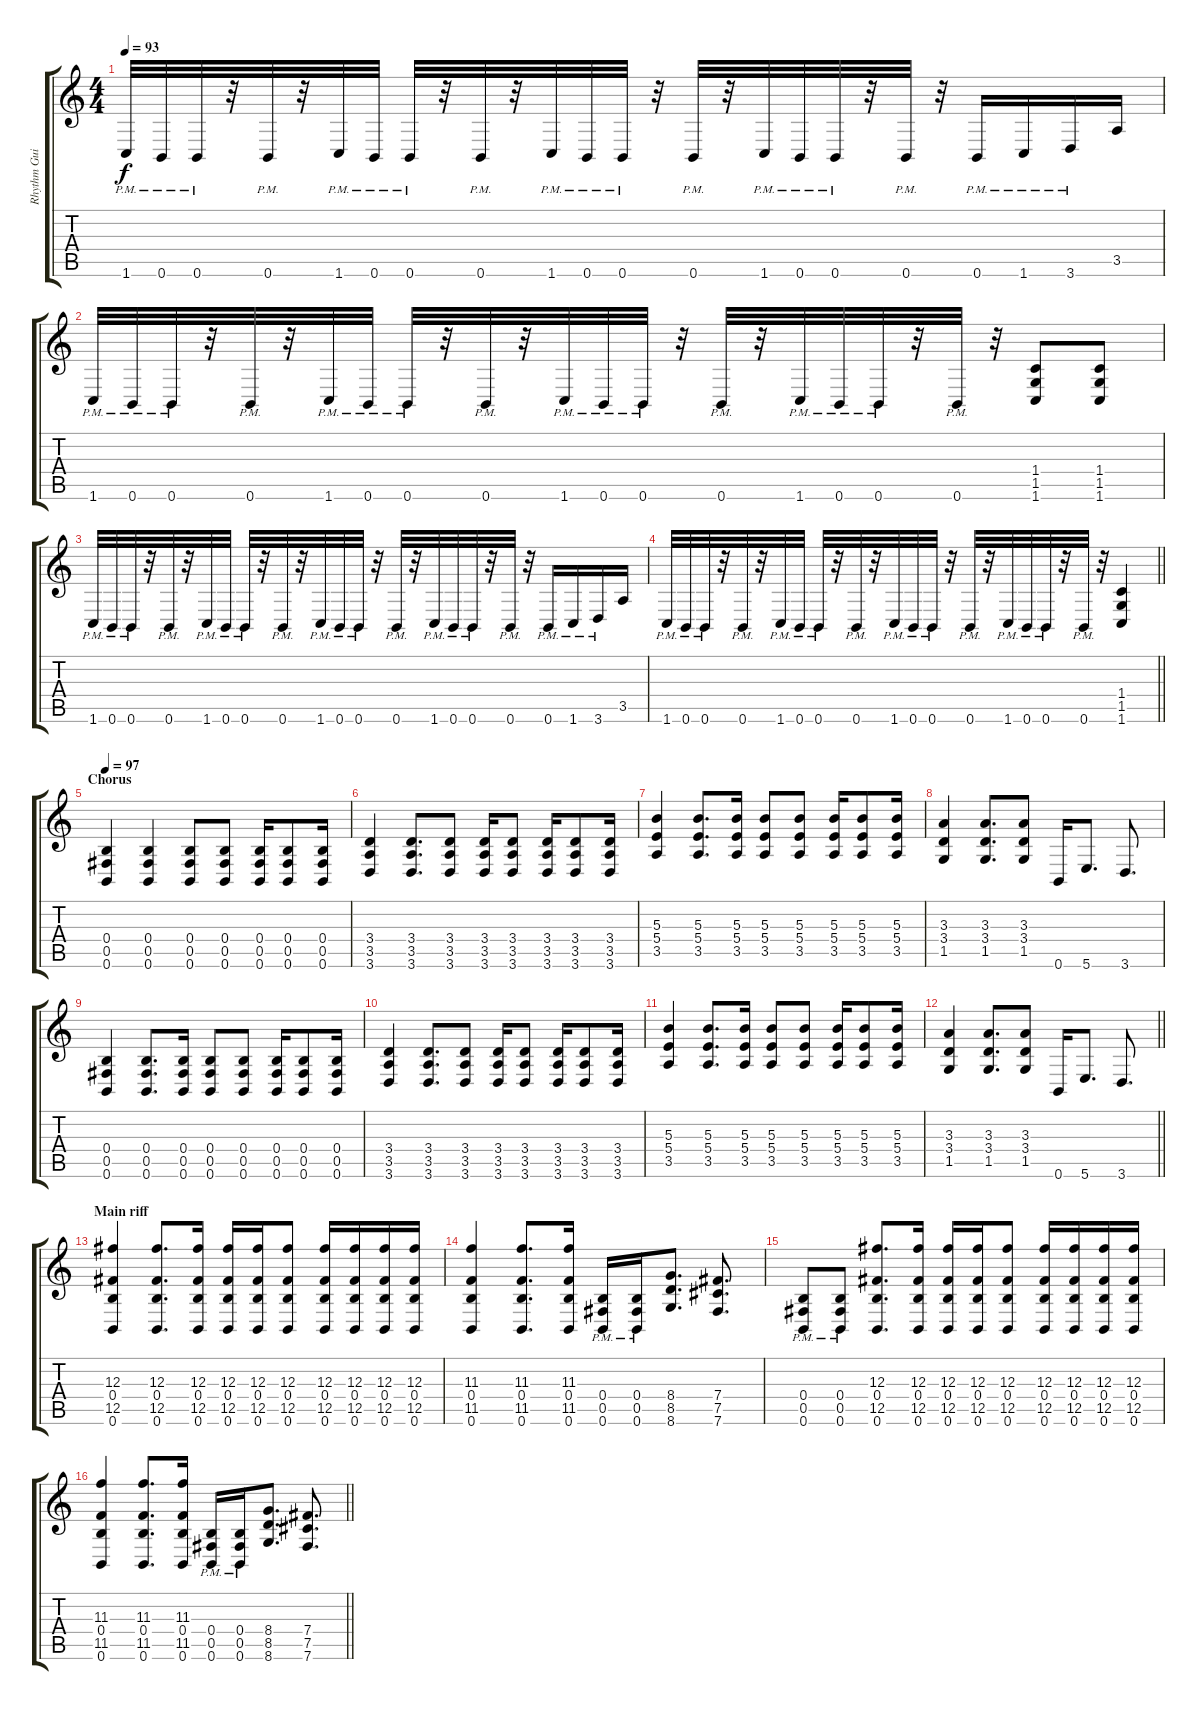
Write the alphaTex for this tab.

\track ("Rhythm Guitar" "Rhythm Gui") {instrument distortionguitar}
\staff {score tabs}
\tuning (B3 B3 Gb3 B2 Gb2 B1) {hide}
\ts (4 4)
\section ("" "")
\tempo 93
\clef g2
\ks c
1.6{pm}.32{dy f} 0.6{pm}.32 0.6{pm}.32 r.32 0.6{pm}.32 r.32 1.6{pm}.32 0.6{pm}.32 0.6{pm}.32 r.32 0.6{pm}.32 r.32 1.6{pm}.32 0.6{pm}.32 0.6{pm}.32 r.32 0.6{pm}.32 r.32 1.6{pm}.32 0.6{pm}.32 0.6{pm}.32 r.32 0.6{pm}.32 r.32 0.6{pm}.16 1.6{pm}.16 3.6{pm}.16 3.5.16 |
1.6{pm}.32 0.6{pm}.32 0.6{pm}.32 r.32 0.6{pm}.32 r.32 1.6{pm}.32 0.6{pm}.32 0.6{pm}.32 r.32 0.6{pm}.32 r.32 1.6{pm}.32 0.6{pm}.32 0.6{pm}.32 r.32 0.6{pm}.32 r.32 1.6{pm}.32 0.6{pm}.32 0.6{pm}.32 r.32 0.6{pm}.32 r.32 (1.4 1.5 1.6).8 (1.4 1.5 1.6).8 |
1.6{pm}.32 0.6{pm}.32 0.6{pm}.32 r.32 0.6{pm}.32 r.32 1.6{pm}.32 0.6{pm}.32 0.6{pm}.32 r.32 0.6{pm}.32 r.32 1.6{pm}.32 0.6{pm}.32 0.6{pm}.32 r.32 0.6{pm}.32 r.32 1.6{pm}.32 0.6{pm}.32 0.6{pm}.32 r.32 0.6{pm}.32 r.32 0.6{pm}.16 1.6{pm}.16 3.6{pm}.16 3.5.16 |
\barLineRight lightlight
1.6{pm}.32 0.6{pm}.32 0.6{pm}.32 r.32 0.6{pm}.32 r.32 1.6{pm}.32 0.6{pm}.32 0.6{pm}.32 r.32 0.6{pm}.32 r.32 1.6{pm}.32 0.6{pm}.32 0.6{pm}.32 r.32 0.6{pm}.32 r.32 1.6{pm}.32 0.6{pm}.32 0.6{pm}.32 r.32 0.6{pm}.32 r.32 (1.4 1.5 1.6).4 |
\section ("" "Chorus")
\tempo 97
(0.4 0.5 0.6).4 (0.4 0.5 0.6).4 (0.4 0.5 0.6).8 (0.4 0.5 0.6).8 (0.4 0.5 0.6).16 (0.4 0.5 0.6).8 (0.4 0.5 0.6).16 |
(3.4 3.5 3.6).4 (3.4 3.5 3.6).8{d} (3.4 3.5 3.6).8 (3.4 3.5 3.6).16 (3.4 3.5 3.6).8 (3.4 3.5 3.6).16 (3.4 3.5 3.6).8 (3.4 3.5 3.6).16 |
(5.3 5.4 3.5).4 (5.3 5.4 3.5).8{d} (5.3 5.4 3.5).16 (5.3 5.4 3.5).8 (5.3 5.4 3.5).8 (5.3 5.4 3.5).16 (5.3 5.4 3.5).8 (5.3 5.4 3.5).16 |
(3.3 3.4 1.5).4 (3.3 3.4 1.5).8{d} (3.3 3.4 1.5).8 0.6.16 5.6.8{d} 3.6.8{d} |
(0.4 0.5 0.6).4 (0.4 0.5 0.6).8{d} (0.4 0.5 0.6).16 (0.4 0.5 0.6).8 (0.4 0.5 0.6).8 (0.4 0.5 0.6).16 (0.4 0.5 0.6).8 (0.4 0.5 0.6).16 |
(3.4 3.5 3.6).4 (3.4 3.5 3.6).8{d} (3.4 3.5 3.6).8 (3.4 3.5 3.6).16 (3.4 3.5 3.6).8 (3.4 3.5 3.6).16 (3.4 3.5 3.6).8 (3.4 3.5 3.6).16 |
(5.3 5.4 3.5).4 (5.3 5.4 3.5).8{d} (5.3 5.4 3.5).16 (5.3 5.4 3.5).8 (5.3 5.4 3.5).8 (5.3 5.4 3.5).16 (5.3 5.4 3.5).8 (5.3 5.4 3.5).16 |
\barLineRight lightlight
(3.3 3.4 1.5).4 (3.3 3.4 1.5).8{d} (3.3 3.4 1.5).8 0.6.16 5.6.8{d} 3.6.8{d} |
\section ("" "Main riff")
(12.3 0.4 12.5 0.6).4 (12.3 0.4 12.5 0.6).8{d} (12.3 0.4 12.5 0.6).16 (12.3 0.4 12.5 0.6).16 (12.3 0.4 12.5 0.6).16 (12.3 0.4 12.5 0.6).8 (12.3 0.4 12.5 0.6).16 (12.3 0.4 12.5 0.6).16 (12.3 0.4 12.5 0.6).16 (12.3 0.4 12.5 0.6).16 |
(11.3 0.4 11.5 0.6).4 (11.3 0.4 11.5 0.6).8{d} (11.3 0.4 11.5 0.6).16 (0.4{pm} 0.5{pm} 0.6{pm}).16 (0.4{pm} 0.5{pm} 0.6{pm}).16 (8.4 8.5 8.6).8{d} (7.4 7.5 7.6).8{d} |
(0.4{pm} 0.5{pm} 0.6{pm}).8{balance 8} (0.4{pm} 0.5{pm} 0.6{pm}).8 (12.3 0.4 12.5 0.6).8{d} (12.3 0.4 12.5 0.6).16 (12.3 0.4 12.5 0.6).16 (12.3 0.4 12.5 0.6).16 (12.3 0.4 12.5 0.6).8 (12.3 0.4 12.5 0.6).16 (12.3 0.4 12.5 0.6).16 (12.3 0.4 12.5 0.6).16 (12.3 0.4 12.5 0.6).16 |
\barLineRight lightlight
(11.3 0.4 11.5 0.6).4 (11.3 0.4 11.5 0.6).8{d} (11.3 0.4 11.5 0.6).16 (0.4{pm} 0.5{pm} 0.6{pm}).16 (0.4{pm} 0.5{pm} 0.6{pm}).16 (8.4 8.5 8.6).8{d} (7.4 7.5 7.6).8{d}
